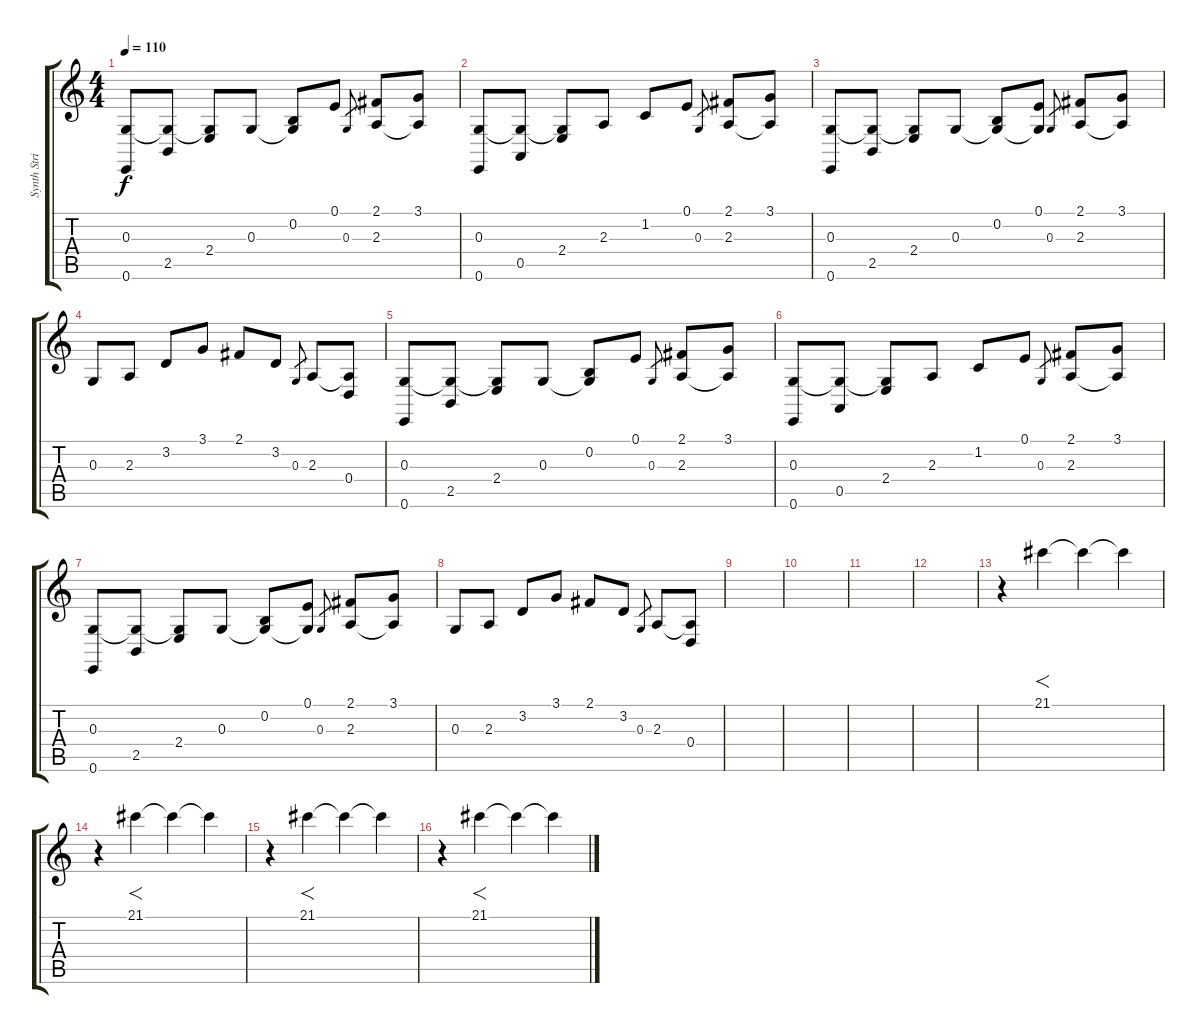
\track ("Synth Strings" "Synth Stri") {instrument synthstrings1}
\staff {score tabs}
\tuning (E4 B3 G3 D3 A2 E2) {hide}
\ts (4 4)
\tempo 110
\clef g2
\ks c
(0.3 0.6).8{dy f} (0.3{t} 2.5).8 (0.3{t} 2.4).8 0.3.8 (0.2 0.3{t}).8 0.1.8 0.3.8{gr} (2.1 2.3).8 (3.1 2.3{t}).8 |
(0.3 0.6).8 (0.3{t} 0.5).8 (0.3{t} 2.4).8 2.3.8 1.2.8 0.1.8 0.3.8{gr} (2.1 2.3).8 (3.1 2.3{t}).8 |
(0.3 0.6).8 (0.3{t} 2.5).8 (0.3{t} 2.4).8 0.3.8 (0.2 0.3{t}).8 (0.1 0.3{t}).8 0.3.8{gr} (2.1 2.3).8 (3.1 2.3{t}).8 |
0.3.8 2.3.8 3.2.8 3.1.8 2.1.8 3.2.8 0.3.8{gr} 2.3.8 (2.3{t} 0.4).8 |
(0.3 0.6).8 (0.3{t} 2.5).8 (0.3{t} 2.4).8 0.3.8 (0.2 0.3{t}).8 0.1.8 0.3.8{gr} (2.1 2.3).8 (3.1 2.3{t}).8 |
(0.3 0.6).8 (0.3{t} 0.5).8 (0.3{t} 2.4).8 2.3.8 1.2.8 0.1.8 0.3.8{gr} (2.1 2.3).8 (3.1 2.3{t}).8 |
(0.3 0.6).8 (0.3{t} 2.5).8 (0.3{t} 2.4).8 0.3.8 (0.2 0.3{t}).8 (0.1 0.3{t}).8 0.3.8{gr} (2.1 2.3).8 (3.1 2.3{t}).8 |
0.3.8 2.3.8 3.2.8 3.1.8 2.1.8 3.2.8 0.3.8{gr} 2.3.8 (2.3{t} 0.4).8 |
|
|
|
|
r.4 21.1.4{f} 21.1{t}.4 21.1{t}.4 |
r.4 21.1.4{f} 21.1{t}.4 21.1{t}.4 |
r.4 21.1.4{f} 21.1{t}.4 21.1{t}.4 |
r.4 21.1.4{f} 21.1{t}.4 21.1{t}.4
